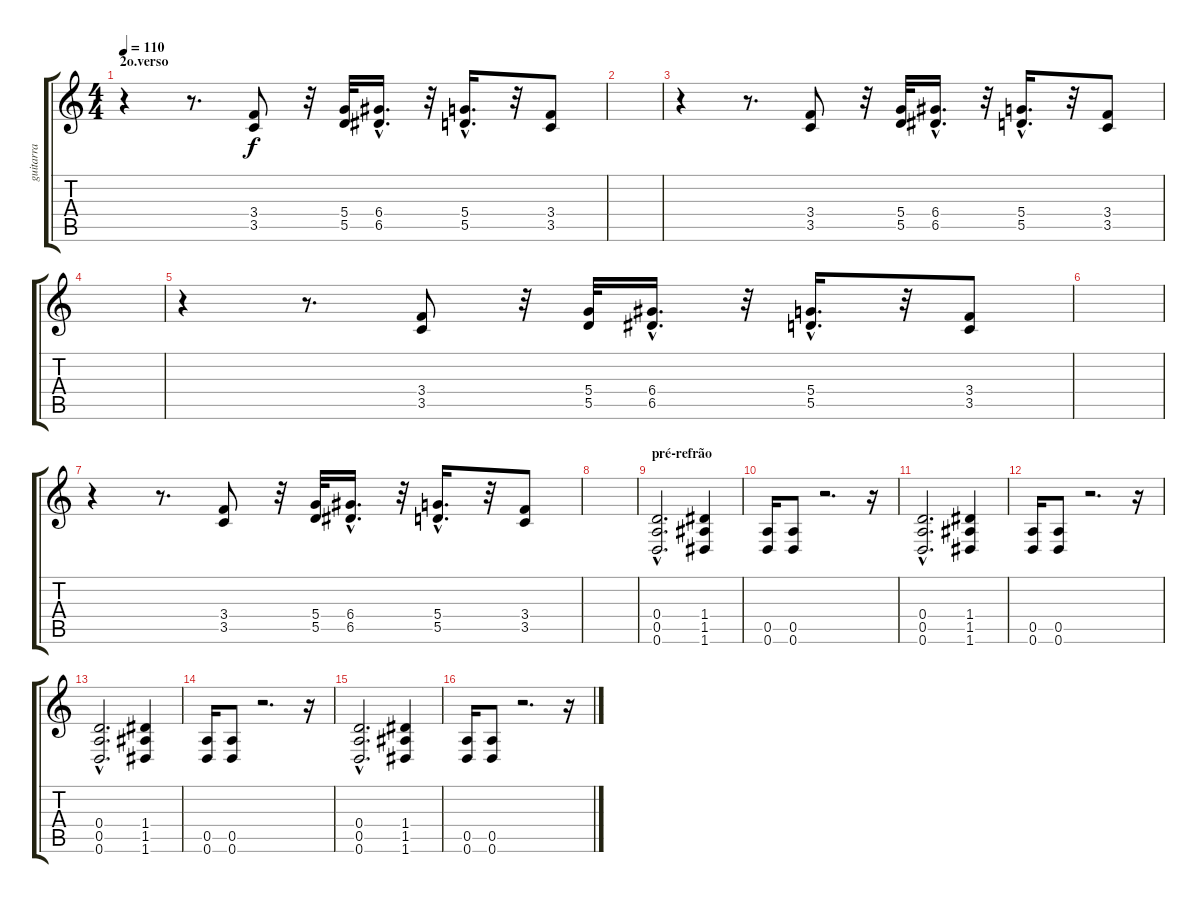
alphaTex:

\track ("guitarra" "guitarra") {instrument distortionguitar}
\staff {score tabs}
\tuning (E4 B3 G3 D3 A2 D2) {hide}
\ts (4 4)
\section ("" "2o.verso")
\tempo 110
\clef g2
\ks c
r.4{dy f volume 16 instrument distortionguitar} r.8{d} (3.4 3.5).8 r.32 (5.4 5.5).32 (6.4{hac} 6.5{hac}).16{d} r.32 (5.4{hac} 5.5{hac}).16{d} r.32 (3.4 3.5).8 |
|
r.4{balance 2} r.8{d} (3.4 3.5).8 r.32 (5.4 5.5).32 (6.4{hac} 6.5{hac}).16{d} r.32 (5.4{hac} 5.5{hac}).16{d} r.32 (3.4 3.5).8 |
|
r.4{balance 2} r.8{d} (3.4 3.5).8 r.32 (5.4 5.5).32 (6.4{hac} 6.5{hac}).16{d} r.32 (5.4{hac} 5.5{hac}).16{d} r.32 (3.4 3.5).8 |
|
r.4{balance 2} r.8{d} (3.4 3.5).8 r.32 (5.4 5.5).32 (6.4{hac} 6.5{hac}).16{d} r.32 (5.4{hac} 5.5{hac}).16{d} r.32 (3.4 3.5).8 |
|
\section ("" "pré-refrão")
(0.4{hac} 0.5{hac} 0.6{hac}).2{d balance 8} (1.4 1.5 1.6).4 |
(0.5 0.6).16 (0.5 0.6).8 r.2{d} r.16 |
(0.4{hac} 0.5{hac} 0.6{hac}).2{d} (1.4 1.5 1.6).4 |
(0.5 0.6).16 (0.5 0.6).8 r.2{d} r.16 |
(0.4{hac} 0.5{hac} 0.6{hac}).2{d} (1.4 1.5 1.6).4 |
(0.5 0.6).16 (0.5 0.6).8 r.2{d} r.16 |
(0.4{hac} 0.5{hac} 0.6{hac}).2{d} (1.4 1.5 1.6).4 |
(0.5 0.6).16 (0.5 0.6).8 r.2{d} r.16
